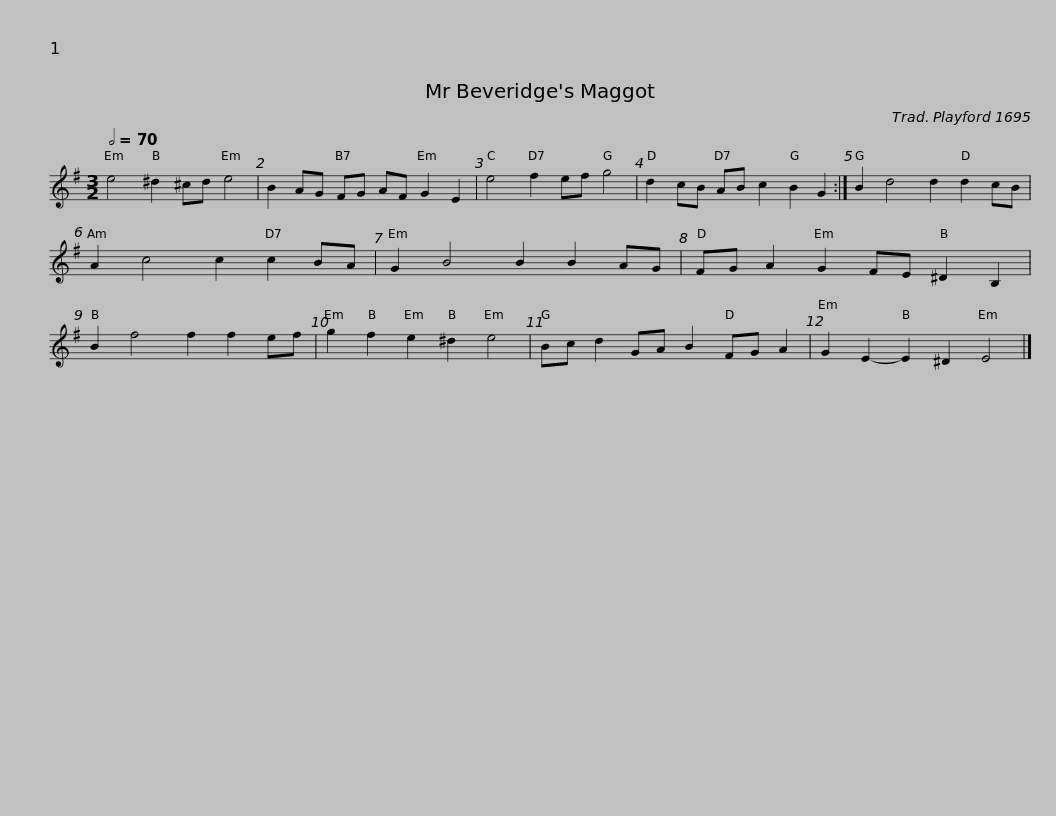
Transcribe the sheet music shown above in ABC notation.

X:1
L:1/8
Q:1/2=70
M:3/2
I:linebreak $
K:Emin
V:1 treble
V:1
 e4 ^d2 ^cd e4 | B2 AG FG AF G2 E2 | e4 f2 ef g4 | d2 cB AB c2 B2 G2 :| B2 d4 d2 d2 cB |$ %5
 A2 c4 c2 c2 BA | G2 B4 B2 B2 AG | FG A2 G2 FE ^D2 B,2 | B2 f4 f2 f2 ef | g2 f2 e2 ^d2 e4 |$ %10
 Bc d2 GA B2 FG A2 | G2 E2- E2 ^D2 E4 |] %12
